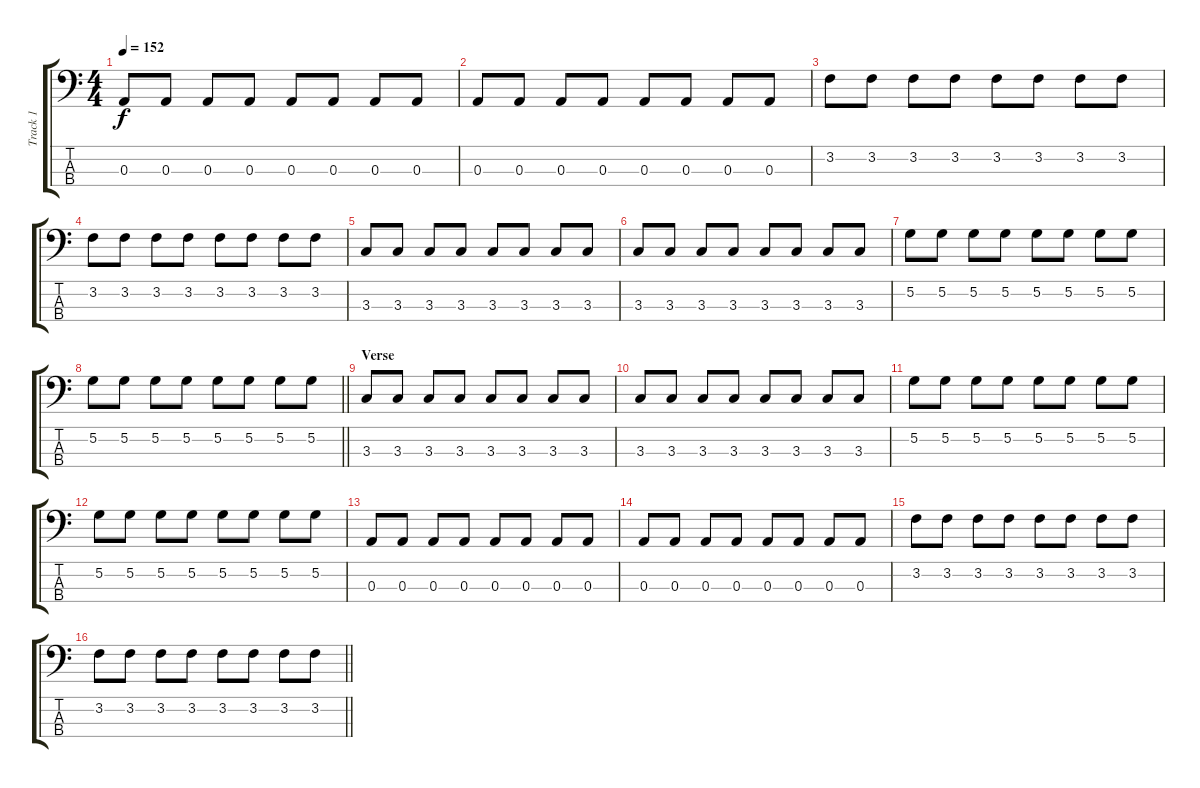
\track ("Track 1" "Track 1") {instrument electricbasspick}
\staff {score tabs}
\tuning (G2 D2 A1 E1) {hide}
\ts (4 4)
\tempo 152
\clef f4
\ks c
0.3.8{dy f} 0.3.8 0.3.8 0.3.8 0.3.8 0.3.8 0.3.8 0.3.8 |
0.3.8 0.3.8 0.3.8 0.3.8 0.3.8 0.3.8 0.3.8 0.3.8 |
3.2.8 3.2.8 3.2.8 3.2.8 3.2.8 3.2.8 3.2.8 3.2.8 |
3.2.8 3.2.8 3.2.8 3.2.8 3.2.8 3.2.8 3.2.8 3.2.8 |
3.3.8 3.3.8 3.3.8 3.3.8 3.3.8 3.3.8 3.3.8 3.3.8 |
3.3.8 3.3.8 3.3.8 3.3.8 3.3.8 3.3.8 3.3.8 3.3.8 |
5.2.8 5.2.8 5.2.8 5.2.8 5.2.8 5.2.8 5.2.8 5.2.8 |
\barLineRight lightlight
5.2.8 5.2.8 5.2.8 5.2.8 5.2.8 5.2.8 5.2.8 5.2.8 |
\section ("" "Verse")
3.3.8 3.3.8 3.3.8 3.3.8 3.3.8 3.3.8 3.3.8 3.3.8 |
3.3.8 3.3.8 3.3.8 3.3.8 3.3.8 3.3.8 3.3.8 3.3.8 |
5.2.8 5.2.8 5.2.8 5.2.8 5.2.8 5.2.8 5.2.8 5.2.8 |
5.2.8 5.2.8 5.2.8 5.2.8 5.2.8 5.2.8 5.2.8 5.2.8 |
0.3.8 0.3.8 0.3.8 0.3.8 0.3.8 0.3.8 0.3.8 0.3.8 |
0.3.8 0.3.8 0.3.8 0.3.8 0.3.8 0.3.8 0.3.8 0.3.8 |
3.2.8 3.2.8 3.2.8 3.2.8 3.2.8 3.2.8 3.2.8 3.2.8 |
\barLineRight lightlight
3.2.8 3.2.8 3.2.8 3.2.8 3.2.8 3.2.8 3.2.8 3.2.8
